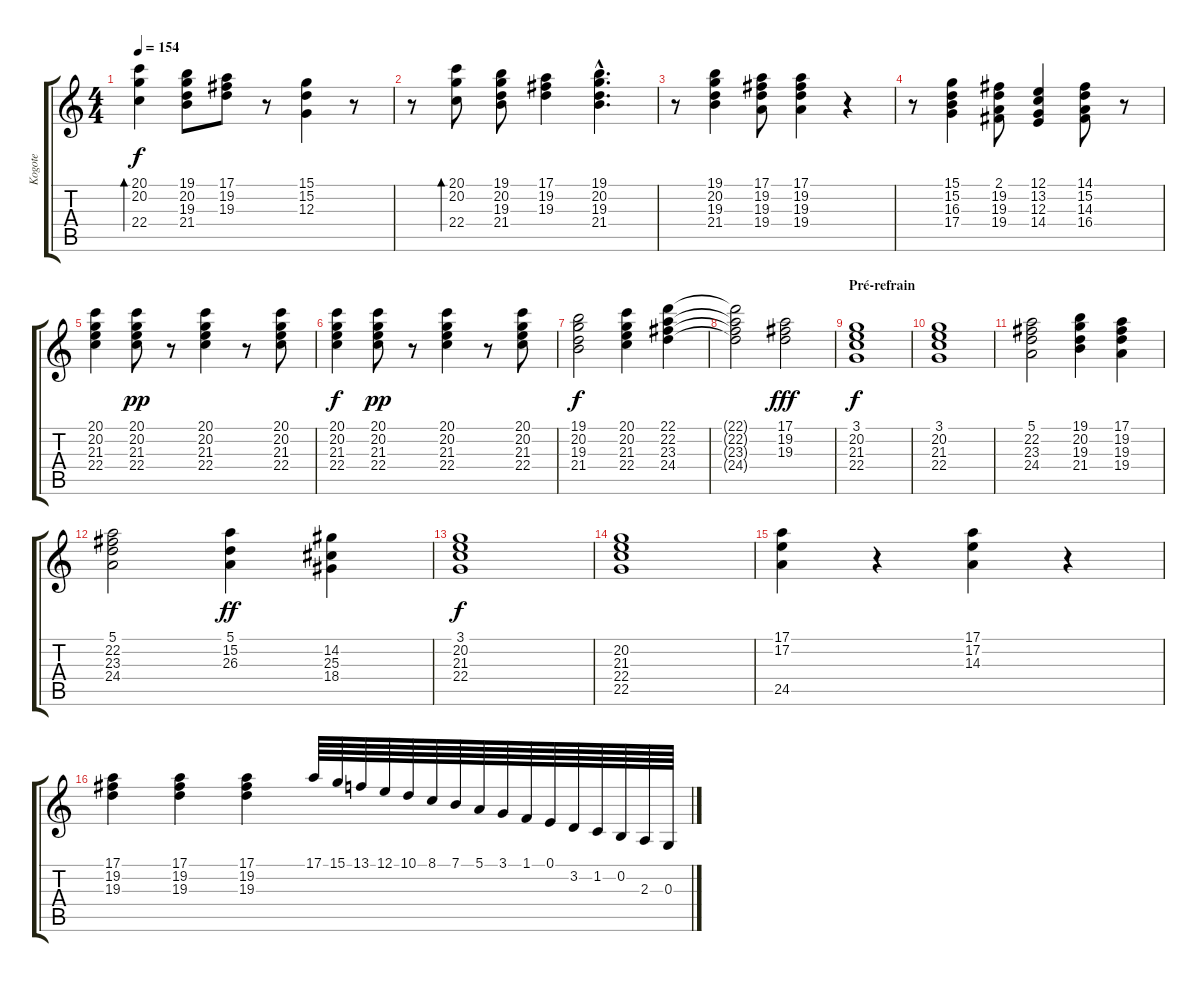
\track ("Kogote" "Kogote") {instrument drawbarorgan}
\staff {score tabs}
\tuning (E4 B3 G3 D3 A2 E2) {hide}
\ts (4 4)
\tempo 154
\clef g2
\ks c
(20.1 20.2 22.4).4{bd 60 dy f volume 9 instrument drawbarorgan} (19.1 20.2 19.3 21.4).8 (17.1 19.2 19.3).8 r.8 (15.1 15.2 12.3).4 r.8 |
r.8 (20.1 20.2 22.4).8{bd 60} (19.1 20.2 19.3 21.4).8 (17.1 19.2 19.3).4 (19.1{hac} 20.2{hac} 19.3{hac} 21.4{hac}).4{d} |
r.8 (19.1 20.2 19.3 21.4).4 (17.1 19.2 19.3 19.4).8 (17.1 19.2 19.3 19.4).4 r.4 |
r.8 (15.1 15.2 16.3 17.4).4 (2.1 19.2 19.3 19.4).8 (12.1 13.2 12.3 14.4).4 (14.1 15.2 14.3 16.4).8 r.8 |
(20.1 20.2 21.3 22.4).4 (20.1 20.2 21.3 22.4).8{dy pp} r.8 (20.1 20.2 21.3 22.4).4 r.8 (20.1 20.2 21.3 22.4).8 |
(20.1 20.2 21.3 22.4).4{dy f} (20.1 20.2 21.3 22.4).8{dy pp} r.8 (20.1 20.2 21.3 22.4).4 r.8 (20.1 20.2 21.3 22.4).8 |
(19.1 20.2 19.3 21.4).2{dy f} (20.1 20.2 21.3 22.4).4 (22.1 22.2 23.3 24.4).4 |
(22.1{t} 22.2{t} 23.3{t} 24.4{t}).2 (17.1 19.2 19.3).2{dy fff} |
\section ("" "Pré-refrain")
(3.1 20.2 21.3 22.4).1{dy f} |
(3.1 20.2 21.3 22.4).1 |
(5.1 22.2 23.3 24.4).2 (19.1 20.2 19.3 21.4).4 (17.1 19.2 19.3 19.4).4 |
(5.1 22.2 23.3 24.4).2 (5.1 15.2 26.3).4{dy ff} (14.2 25.3 18.4).4 |
(3.1 20.2 21.3 22.4).1{dy f} |
(20.2 21.3 22.4 22.5).1 |
(17.1 17.2 24.5).4 r.4 (17.1 17.2 14.3).4 r.4 |
(17.1 19.2 19.3).4 (17.1 19.2 19.3).4 (17.1 19.2 19.3).4 17.1.64 15.1.64 13.1.64 12.1.64 10.1.64 8.1.64 7.1.64 5.1.64 3.1.64 1.1.64 0.1.64 3.2.64 1.2.64 0.2.64 2.3.64 0.3.64
